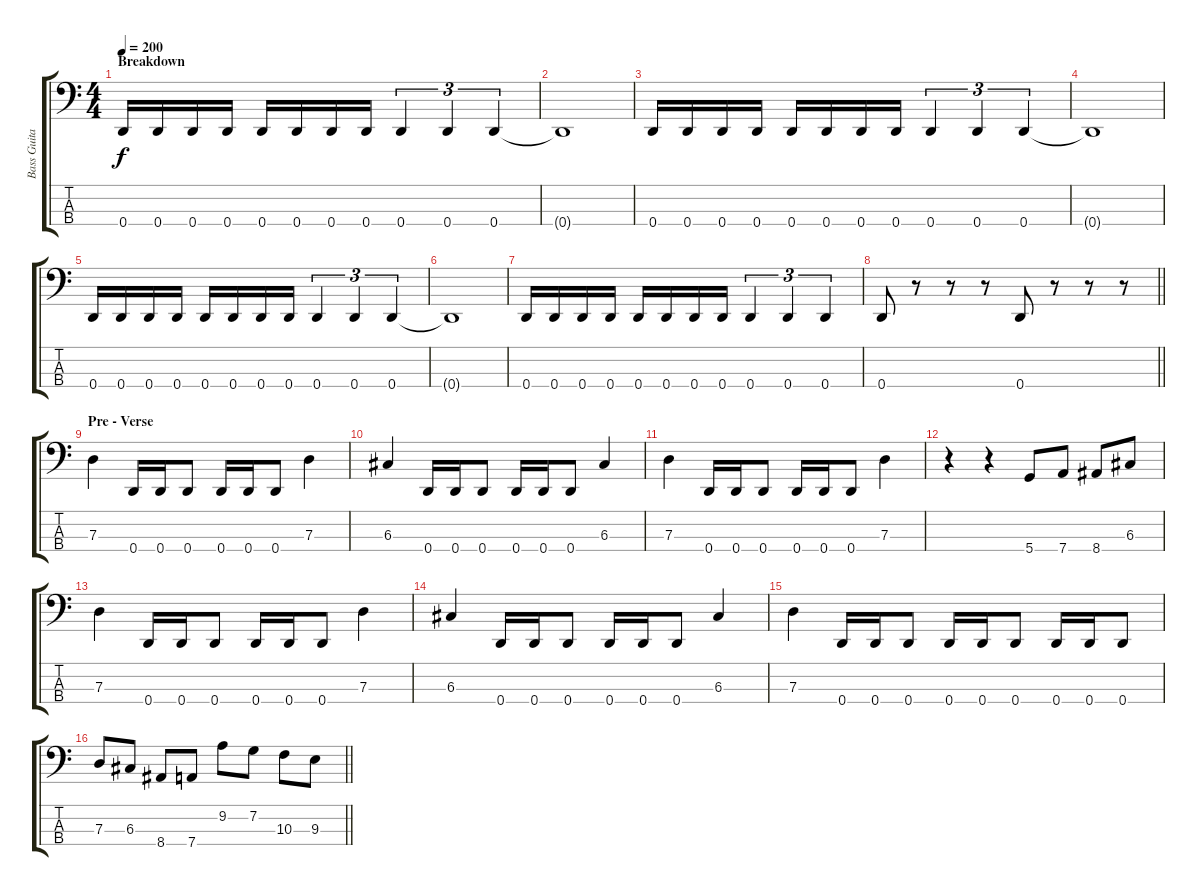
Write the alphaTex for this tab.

\track ("Bass Guitar (Jeanne Sagan)" "Bass Guita") {instrument electricbasspick}
\staff {score tabs}
\tuning (F2 C2 G1 D1) {hide}
\ts (4 4)
\section ("" "Breakdown")
\tempo 200
\clef f4
\ks c
0.4.16{dy f} 0.4.16 0.4.16 0.4.16 0.4.16 0.4.16 0.4.16 0.4.16 0.4.4{tu (3 2)} 0.4.4{tu (3 2)} 0.4.4{tu (3 2)} |
0.4{t}.1 |
0.4.16 0.4.16 0.4.16 0.4.16 0.4.16 0.4.16 0.4.16 0.4.16 0.4.4{tu (3 2)} 0.4.4{tu (3 2)} 0.4.4{tu (3 2)} |
0.4{t}.1 |
0.4.16 0.4.16 0.4.16 0.4.16 0.4.16 0.4.16 0.4.16 0.4.16 0.4.4{tu (3 2)} 0.4.4{tu (3 2)} 0.4.4{tu (3 2)} |
0.4{t}.1 |
0.4.16 0.4.16 0.4.16 0.4.16 0.4.16 0.4.16 0.4.16 0.4.16 0.4.4{tu (3 2)} 0.4.4{tu (3 2)} 0.4.4{tu (3 2)} |
\barLineRight lightlight
0.4.8 r.8 r.8 r.8 0.4.8 r.8 r.8 r.8 |
\section ("" "Pre - Verse")
7.3.4 0.4.16 0.4.16 0.4.8 0.4.16 0.4.16 0.4.8 7.3.4 |
6.3.4 0.4.16 0.4.16 0.4.8 0.4.16 0.4.16 0.4.8 6.3.4 |
7.3.4 0.4.16 0.4.16 0.4.8 0.4.16 0.4.16 0.4.8 7.3.4 |
r.4 r.4 5.4.8 7.4.8 8.4.8 6.3.8 |
7.3.4 0.4.16 0.4.16 0.4.8 0.4.16 0.4.16 0.4.8 7.3.4 |
6.3.4 0.4.16 0.4.16 0.4.8 0.4.16 0.4.16 0.4.8 6.3.4 |
7.3.4 0.4.16 0.4.16 0.4.8 0.4.16 0.4.16 0.4.8 0.4.16 0.4.16 0.4.8 |
\barLineRight lightlight
7.3.8 6.3.8 8.4.8 7.4.8 9.2.8 7.2.8 10.3.8 9.3.8
